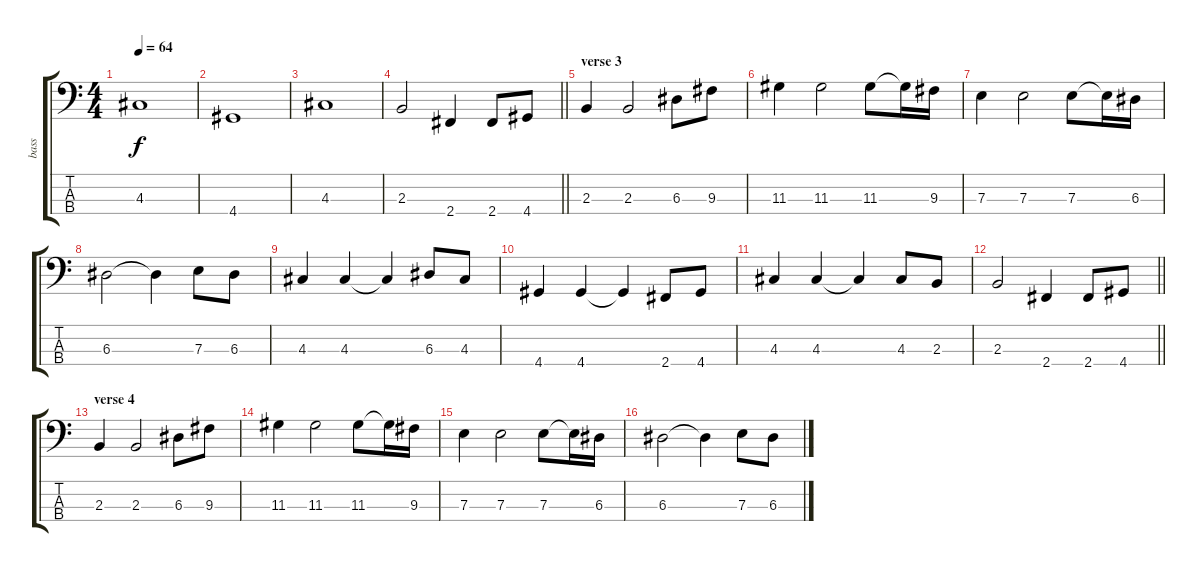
\track ("bass" "bass") {instrument electricbassfinger}
\staff {score tabs}
\tuning (G2 D2 A1 E1) {hide}
\ts (4 4)
\tempo 64
\clef f4
\ks c
4.3.1{dy f} |
4.4.1 |
4.3.1 |
\barLineRight lightlight
2.3.2 2.4.4 2.4.8 4.4.8 |
\section ("" "verse 3")
2.3.4 2.3.2 6.3.8 9.3.8 |
11.3.4 11.3.2 11.3.8 11.3{t}.16 9.3.16 |
7.3.4 7.3.2 7.3.8 7.3{t}.16 6.3.16 |
6.3.2 6.3{t}.4 7.3.8 6.3.8 |
4.3.4 4.3.4 4.3{t}.4 6.3.8 4.3.8 |
4.4.4 4.4.4 4.4{t}.4 2.4.8 4.4.8 |
4.3.4 4.3.4 4.3{t}.4 4.3.8 2.3.8 |
\barLineRight lightlight
2.3.2 2.4.4 2.4.8 4.4.8 |
\section ("" "verse 4")
2.3.4 2.3.2 6.3.8 9.3.8 |
11.3.4 11.3.2 11.3.8 11.3{t}.16 9.3.16 |
7.3.4 7.3.2 7.3.8 7.3{t}.16 6.3.16 |
6.3.2 6.3{t}.4 7.3.8 6.3.8
